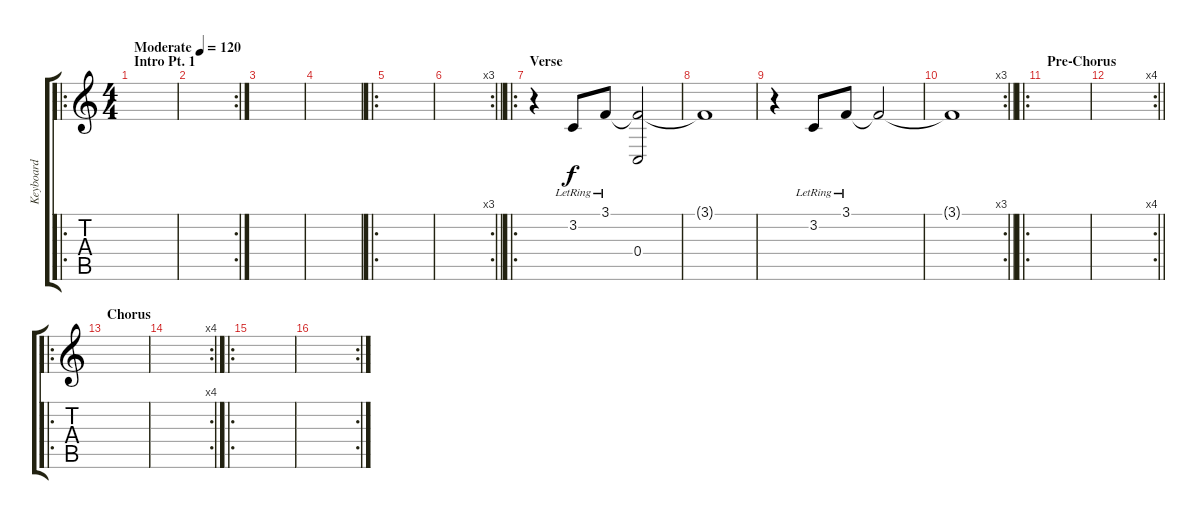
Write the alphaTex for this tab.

\track ("Keyboard" "Keyboard") {instrument synthstrings2}
\staff {score tabs}
\tuning (D4 A3 F3 C3 G2 C2) {hide}
\ro
\ts (4 4)
\section ("" "Intro Pt. 1")
\tempo (120 "Moderate")
\clef g2
\ks c
|
\rc 2
|
|
|
\ro
|
\rc 3
\barLineRight lightlight
|
\ro
\section ("" "Verse")
r.4 3.2{lr}.8 3.1{lr}.8 (3.1{t} 0.4).2 |
3.1{t}.1 |
r.4 3.2{lr}.8 3.1{lr}.8 3.1{t}.2 |
\rc 3
\barLineRight lightlight
3.1{t}.1 |
\ro
\section ("" "Pre-Chorus")
|
\rc 4
\barLineRight lightlight
|
\ro
\section ("" "Chorus")
|
\rc 4
|
\ro
|
\rc 2
